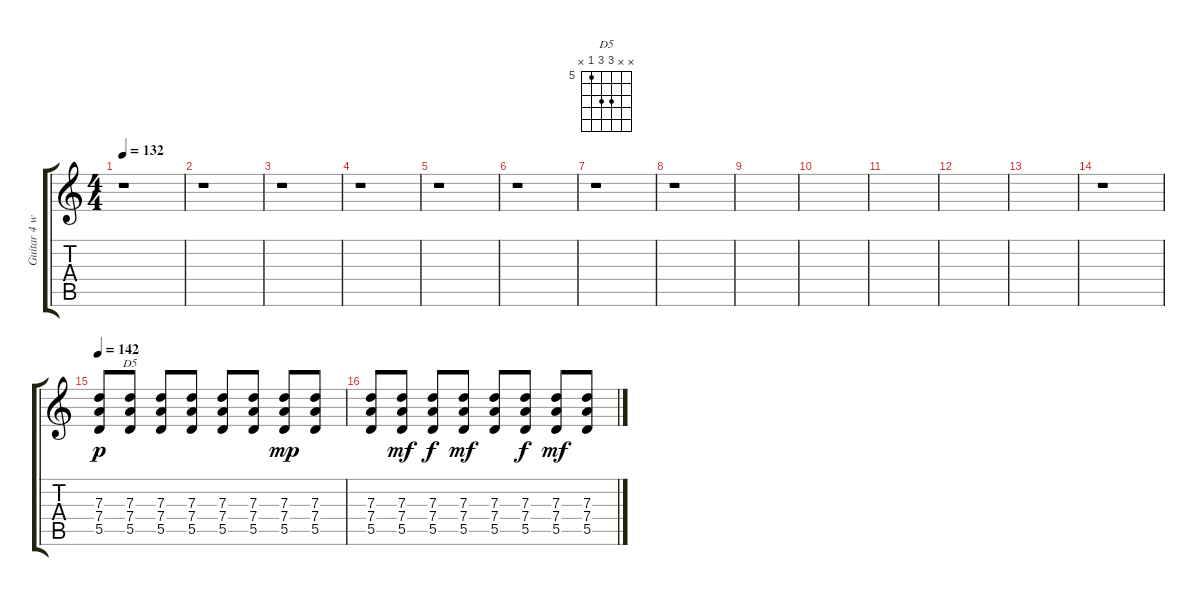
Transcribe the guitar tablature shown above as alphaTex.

\track ("Guitar 4 w/Distortion" "Guitar 4 w") {instrument distortionguitar}
\staff {score tabs}
\tuning (E4 B3 G3 D3 A2 E2) {hide}
\chord ("D5" x x 7 7 5 x) {firstfret 5}
\ts (4 4)
\tempo 132
\clef g2
\ks c
r.1{dy p} |
r.1 |
r.1 |
r.1 |
r.1 |
r.1 |
r.1 |
r.1 |
|
|
|
|
|
r.1{volume 2} |
\tempo 142
(7.3 7.4 5.5).8{volume 5} (7.3 7.4 5.5).8{ch "D5"} (7.3 7.4 5.5).8 (7.3 7.4 5.5).8 (7.3 7.4 5.5).8 (7.3 7.4 5.5).8 (7.3 7.4 5.5).8{dy mp} (7.3 7.4 5.5).8 |
(7.3 7.4 5.5).8{volume 15} (7.3 7.4 5.5).8{dy mf} (7.3 7.4 5.5).8{dy f} (7.3 7.4 5.5).8{dy mf} (7.3 7.4 5.5).8 (7.3 7.4 5.5).8{dy f} (7.3 7.4 5.5).8{dy mf} (7.3 7.4 5.5).8
